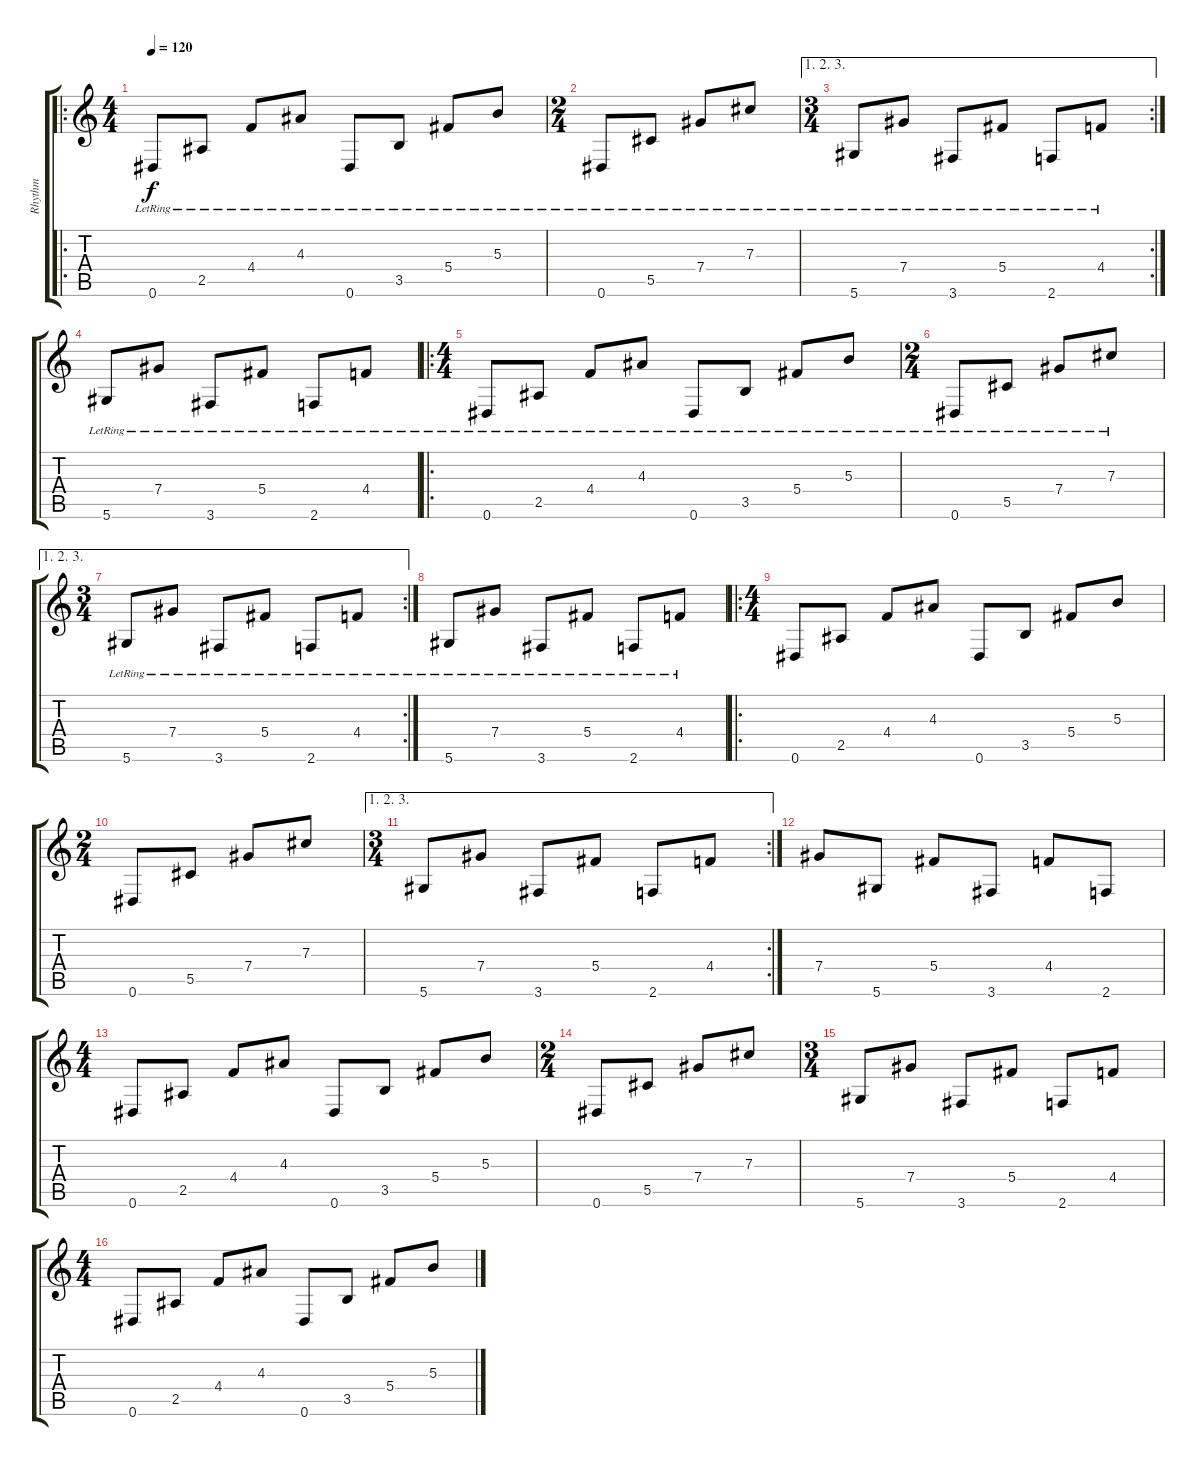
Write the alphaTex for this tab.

\track ("Rhythm" "Rhythm") {instrument overdrivenguitar}
\staff {score tabs}
\tuning (Eb4 Bb3 Gb3 Db3 Ab2 Eb2) {hide}
\ro
\ts (4 4)
\tempo 120
\clef g2
\ks aminor
0.6{lr}.8{dy f instrument acousticguitarnylon} 2.5{lr}.8 4.4{lr}.8 4.3{lr}.8 0.6{lr}.8 3.5{lr}.8 5.4{lr}.8 5.3{lr}.8 |
\ts (2 4)
0.6{lr}.8 5.5{lr}.8 7.4{lr}.8 7.3{lr}.8 |
\ae (1 2 3)
\rc 2
\ts (3 4)
5.6{lr}.8 7.4{lr}.8 3.6{lr}.8 5.4{lr}.8 2.6{lr}.8 4.4{lr}.8 |
5.6{lr}.8 7.4{lr}.8 3.6{lr}.8 5.4{lr}.8 2.6{lr}.8 4.4{lr}.8 |
\ro
\ts (4 4)
0.6{lr}.8 2.5{lr}.8 4.4{lr}.8 4.3{lr}.8 0.6{lr}.8 3.5{lr}.8 5.4{lr}.8 5.3{lr}.8 |
\ts (2 4)
0.6{lr}.8 5.5{lr}.8 7.4{lr}.8 7.3{lr}.8 |
\ae (1 2 3)
\rc 2
\ts (3 4)
5.6{lr}.8 7.4{lr}.8 3.6{lr}.8 5.4{lr}.8 2.6{lr}.8 4.4{lr}.8 |
5.6{lr}.8 7.4{lr}.8 3.6{lr}.8 5.4{lr}.8 2.6{lr}.8 4.4{lr}.8 |
\ro
\ts (4 4)
0.6.8{instrument overdrivenguitar} 2.5.8 4.4.8 4.3.8 0.6.8 3.5.8 5.4.8 5.3.8 |
\ts (2 4)
0.6.8 5.5.8 7.4.8 7.3.8 |
\ae (1 2 3)
\rc 2
\ts (3 4)
5.6.8 7.4.8 3.6.8 5.4.8 2.6.8 4.4.8 |
7.4.8 5.6.8 5.4.8 3.6.8 4.4.8 2.6.8 |
\ts (4 4)
0.6.8{instrument overdrivenguitar} 2.5.8 4.4.8 4.3.8 0.6.8 3.5.8 5.4.8 5.3.8 |
\ts (2 4)
0.6.8 5.5.8 7.4.8 7.3.8 |
\ts (3 4)
5.6.8 7.4.8 3.6.8 5.4.8 2.6.8 4.4.8 |
\ts (4 4)
0.6.8{instrument overdrivenguitar} 2.5.8 4.4.8 4.3.8 0.6.8 3.5.8 5.4.8 5.3.8
